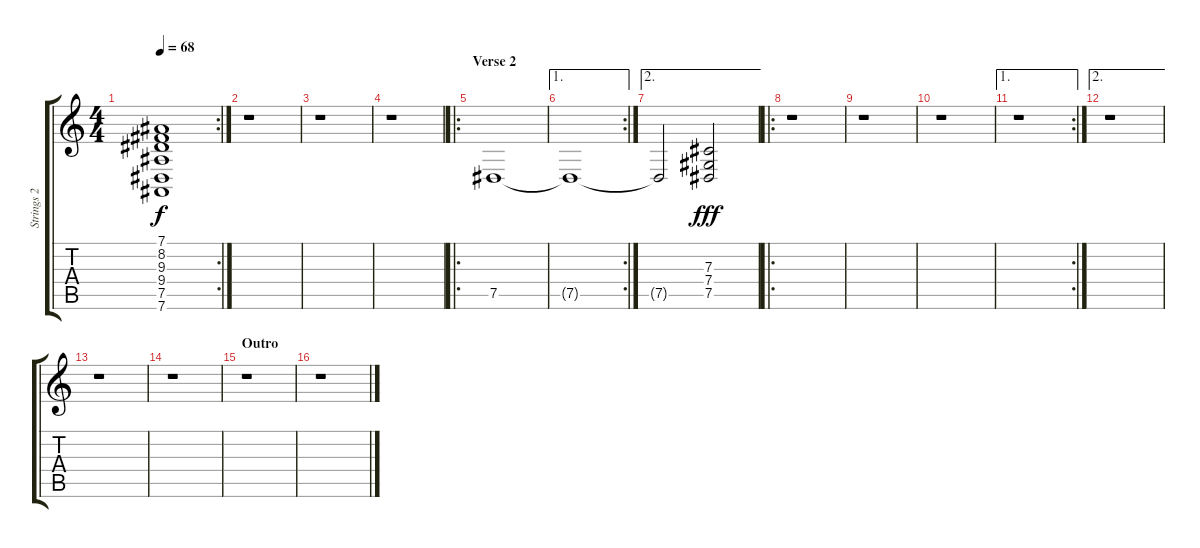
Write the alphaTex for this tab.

\track ("Strings 2" "Strings 2") {instrument tremolostrings}
\staff {score tabs}
\tuning (Eb4 Bb3 Gb3 Db3 Ab2 Eb2) {hide}
\rc 2
\ts (4 4)
\tempo 68
\clef g2
\ks c
(7.1 8.2 9.3 9.4 7.5 7.6).1{dy f} |
r.1 |
r.1 |
r.1 |
\ro
\section ("" "Verse 2")
7.5.1 |
\ae 1
\rc 2
7.5{t}.1 |
\ae 2
7.5{t}.2 (7.3 7.4 7.5).2{dy fff instrument reversecymbal} |
\ro
r.1 |
r.1 |
r.1 |
\ae 1
\rc 2
r.1 |
\ae 2
r.1 |
r.1 |
r.1 |
\section ("" "Outro")
r.1 |
r.1
